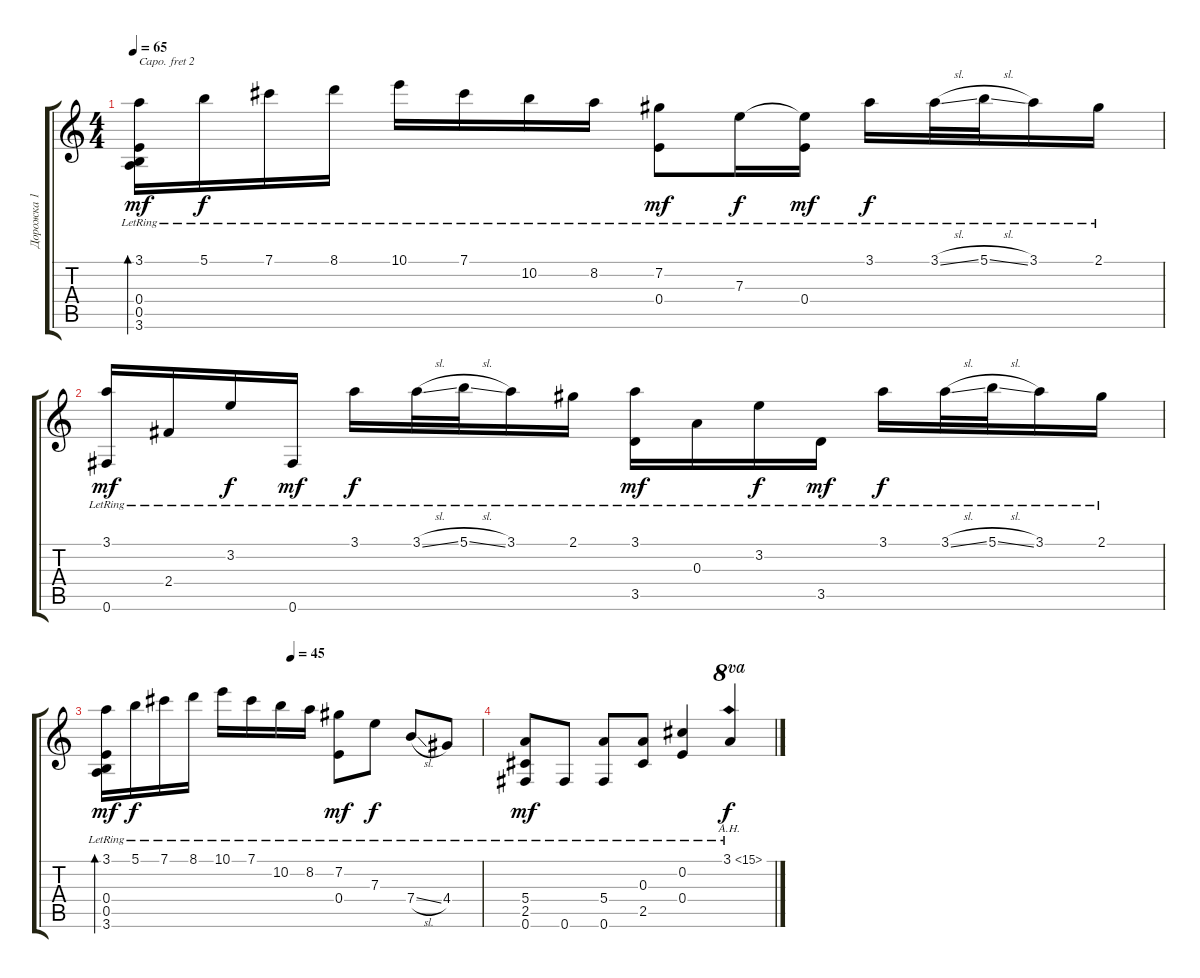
\track ("Дорожка 1" "Дорожка 1") {instrument acousticguitarsteel}
\staff {score tabs}
\capo 2
\tuning (E4 B3 G3 D3 A2 E2) {hide}
\ts (4 4)
\tempo 65
\clef g2
\ks c
(3.1{lr} 0.4{lr} 0.5{lr} 3.6{lr}).16{bd 60 dy mf} 5.1{lr}.16{dy f} 7.1{lr}.16 8.1{lr}.16 10.1{lr}.16 7.1{lr}.16 10.2{lr}.16 8.2{lr}.16 (7.2{lr} 0.4{lr}).8{dy mf} 7.3{lr}.16{dy f} (7.3{t} 0.4{lr}).16{dy mf} 3.1{lr}.16{dy f} 3.1{sl lr}.32 5.1{sl lr}.32 3.1{lr}.16 2.1{lr}.16 |
(3.1{lr} 0.6{lr}).16{dy mf} 2.4{lr}.16 3.2{lr}.16{dy f} 0.6{lr}.16{dy mf} 3.1{lr}.16{dy f} 3.1{sl lr}.32 5.1{sl lr}.32 3.1{lr}.16 2.1{lr}.16 (3.1{lr} 3.5{lr}).16{dy mf} 0.3{lr}.16 3.2{lr}.16{dy f} 3.5{lr}.16{dy mf} 3.1{lr}.16{dy f} 3.1{sl lr}.32 5.1{sl lr}.32 3.1{lr}.16 2.1{lr}.16 |
\tempo (45 0.5)
(3.1{lr} 0.4{lr} 0.5{lr} 3.6{lr}).16{bd 60 dy mf} 5.1{lr}.16{dy f} 7.1{lr}.16 8.1{lr}.16 10.1{lr}.16 7.1{lr}.16 10.2{lr}.16 8.2{lr}.16 (7.2{lr} 0.4{lr}).8{dy mf} 7.3{lr}.8{dy f} 7.4{sl lr}.8 4.4{lr}.8 |
(5.4{lr} 2.5{lr} 0.6{lr}).8{dy mf} 0.6{lr}.8 (5.4{lr} 0.6{lr}).8 (0.3{lr} 2.5{lr}).8 (0.2{lr} 0.4{lr}).4 3.1{ah 12 lr}.4{ot 8va dy f}
